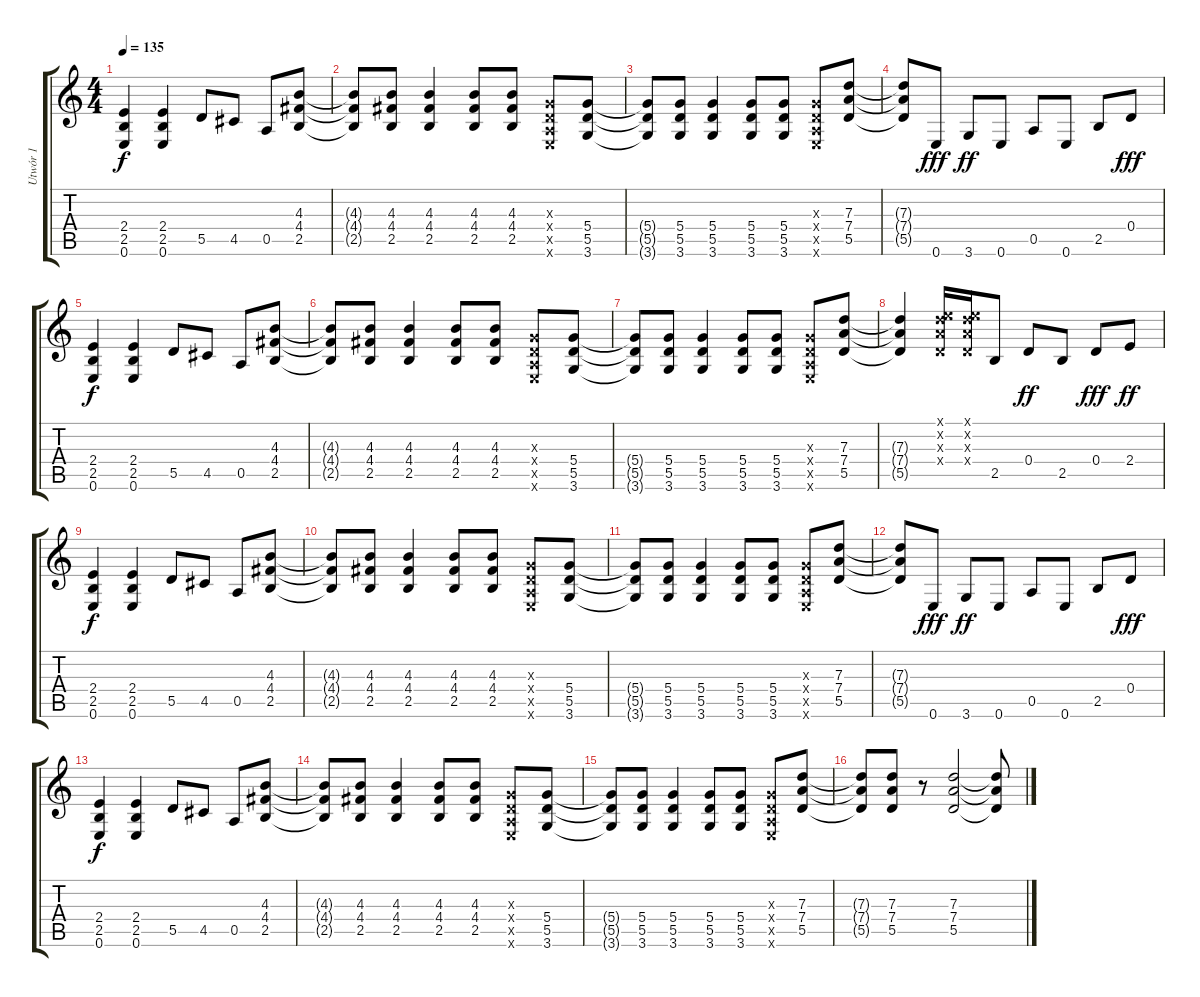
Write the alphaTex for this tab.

\track ("Utwór 1" "Utwór 1") {instrument distortionguitar}
\staff {score tabs}
\tuning (E4 B3 G3 D3 A2 E2) {hide}
\ts (4 4)
\tempo 135
\clef g2
\ks c
(2.4 2.5 0.6).4{dy f} (2.4 2.5 0.6).4 5.5.8 4.5.8 0.5.8 (4.3 4.4 2.5).8 |
(4.3{t} 4.4{t} 2.5{t}).8 (4.3 4.4 2.5).8 (4.3 4.4 2.5).4 (4.3 4.4 2.5).8 (4.3 4.4 2.5).8 (0.3{x} 0.4{x} 0.5{x} 0.6{x}).8 (5.4 5.5 3.6).8 |
(5.4{t} 5.5{t} 3.6{t}).8 (5.4 5.5 3.6).8 (5.4 5.5 3.6).4 (5.4 5.5 3.6).8 (5.4 5.5 3.6).8 (0.3{x} 0.4{x} 0.5{x} 0.6{x}).8 (7.3 7.4 5.5).8 |
(7.3{t} 7.4{t} 5.5{t}).8 0.6.8{dy fff} 3.6.8{dy ff} 0.6.8 0.5.8 0.6.8 2.5.8 0.4.8{dy fff} |
(2.4 2.5 0.6).4{dy f} (2.4 2.5 0.6).4 5.5.8 4.5.8 0.5.8 (4.3 4.4 2.5).8 |
(4.3{t} 4.4{t} 2.5{t}).8 (4.3 4.4 2.5).8 (4.3 4.4 2.5).4 (4.3 4.4 2.5).8 (4.3 4.4 2.5).8 (0.3{x} 0.4{x} 0.5{x} 0.6{x}).8 (5.4 5.5 3.6).8 |
(5.4{t} 5.5{t} 3.6{t}).8 (5.4 5.5 3.6).8 (5.4 5.5 3.6).4 (5.4 5.5 3.6).8 (5.4 5.5 3.6).8 (0.3{x} 0.4{x} 0.5{x} 0.6{x}).8 (7.3 7.4 5.5).8 |
(7.3{t} 7.4{t} 5.5{t}).4 (0.1{x} 3.2{x} 2.3{x} 0.4{x}).16 (0.1{x} 3.2{x} 2.3{x} 0.4{x}).16 2.5.8 0.4.8{dy ff} 2.5.8 0.4.8{dy fff} 2.4.8{dy ff} |
(2.4 2.5 0.6).4{dy f} (2.4 2.5 0.6).4 5.5.8 4.5.8 0.5.8 (4.3 4.4 2.5).8 |
(4.3{t} 4.4{t} 2.5{t}).8 (4.3 4.4 2.5).8 (4.3 4.4 2.5).4 (4.3 4.4 2.5).8 (4.3 4.4 2.5).8 (0.3{x} 0.4{x} 0.5{x} 0.6{x}).8 (5.4 5.5 3.6).8 |
(5.4{t} 5.5{t} 3.6{t}).8 (5.4 5.5 3.6).8 (5.4 5.5 3.6).4 (5.4 5.5 3.6).8 (5.4 5.5 3.6).8 (0.3{x} 0.4{x} 0.5{x} 0.6{x}).8 (7.3 7.4 5.5).8 |
(7.3{t} 7.4{t} 5.5{t}).8 0.6.8{dy fff} 3.6.8{dy ff} 0.6.8 0.5.8 0.6.8 2.5.8 0.4.8{dy fff} |
(2.4 2.5 0.6).4{dy f} (2.4 2.5 0.6).4 5.5.8 4.5.8 0.5.8 (4.3 4.4 2.5).8 |
(4.3{t} 4.4{t} 2.5{t}).8 (4.3 4.4 2.5).8 (4.3 4.4 2.5).4 (4.3 4.4 2.5).8 (4.3 4.4 2.5).8 (0.3{x} 0.4{x} 0.5{x} 0.6{x}).8 (5.4 5.5 3.6).8 |
(5.4{t} 5.5{t} 3.6{t}).8 (5.4 5.5 3.6).8 (5.4 5.5 3.6).4 (5.4 5.5 3.6).8 (5.4 5.5 3.6).8 (0.3{x} 0.4{x} 0.5{x} 0.6{x}).8 (7.3 7.4 5.5).8 |
(7.3{t} 7.4{t} 5.5{t}).8 (7.3 7.4 5.5).8 r.8 (7.3 7.4 5.5).2 (7.3{t} 7.4{t} 5.5{t}).8
